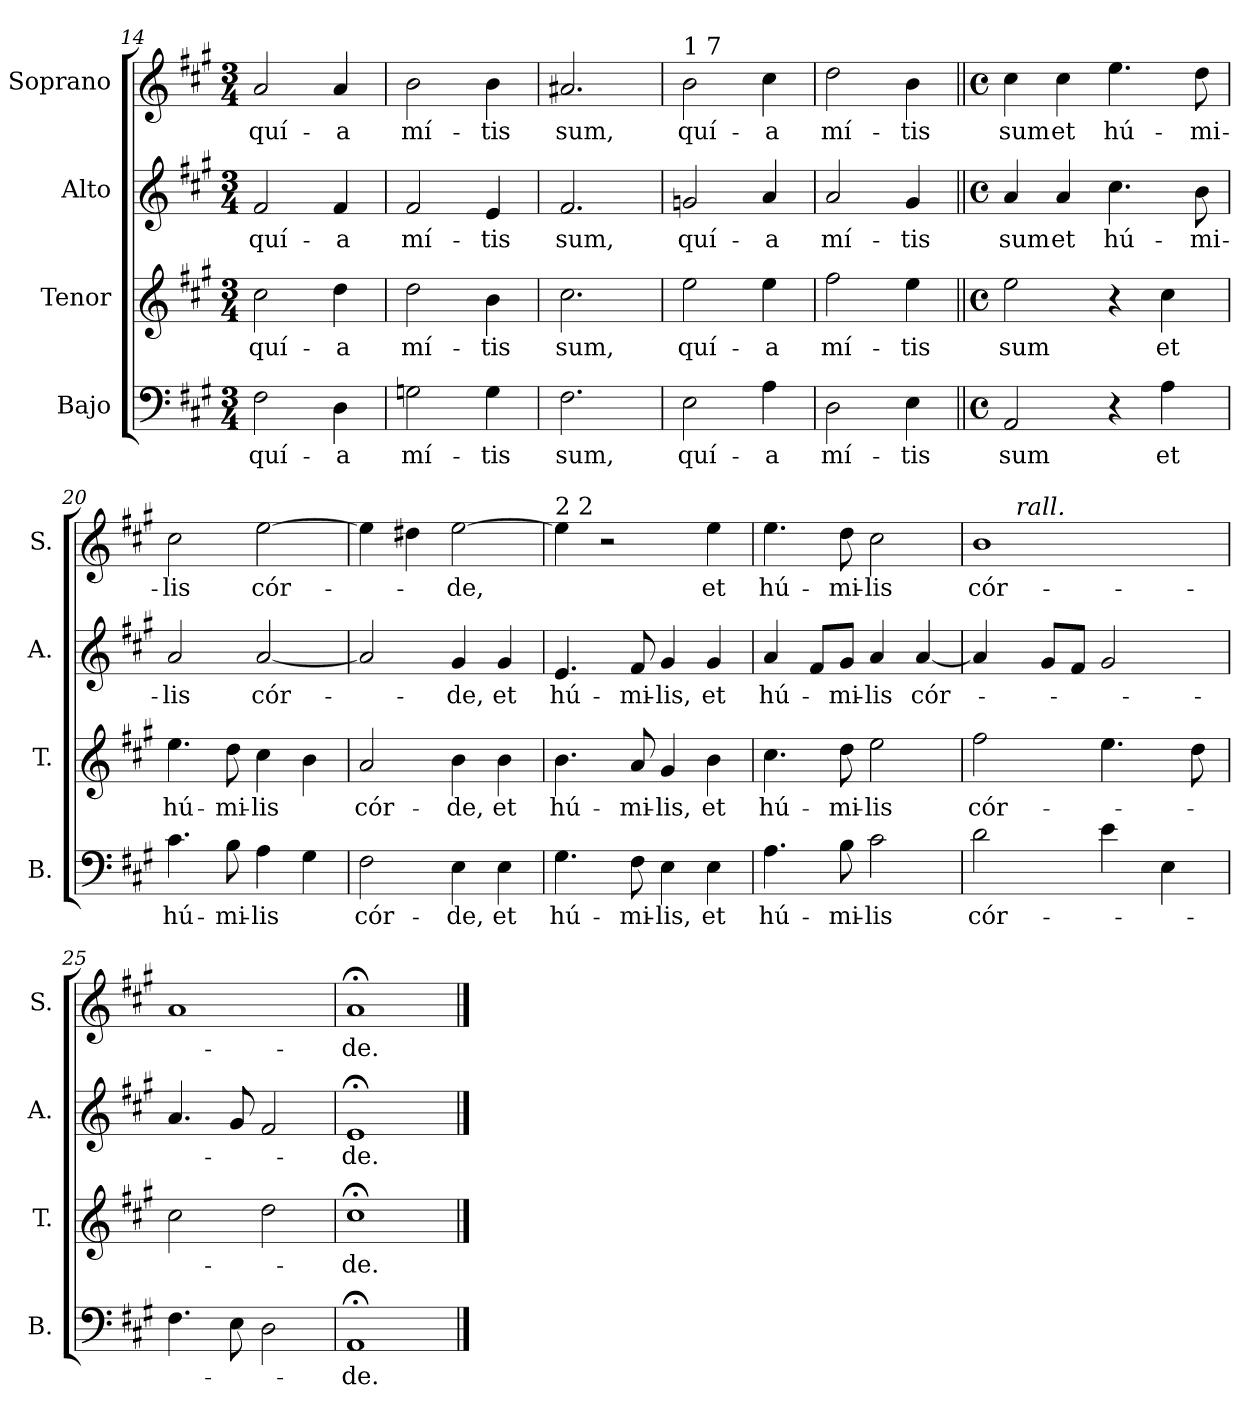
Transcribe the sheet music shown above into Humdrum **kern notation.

**kern	**text	**kern	**text	**kern	**text	**kern	**text
*part4	*part4	*part3	*part3	*part2	*part2	*part1	*part1
*staff4	*staff4	*staff3	*staff3	*staff2	*staff2	*staff1	*staff1
*I"Bajo	*	*I"Tenor	*	*I"Alto	*	*I"Soprano	*
*I'B.	*	*I'T.	*	*I'A.	*	*I'S.	*
*clefF4	*	*clefG2	*	*clefG2	*	*clefG2	*
*k[f#c#g#]	*	*k[f#c#g#]	*	*k[f#c#g#]	*	*k[f#c#g#]	*
*A:	*	*A:	*	*A:	*	*A:	*
*M3/4	*	*M3/4	*	*M3/4	*	*M3/4	*
=14	=14	=14	=14	=14	=14	=14	=14
!	!LO:LY:b	!	!LO:LY:b	!	!LO:LY:b	!	!LO:LY:b
2F#\	quí-	2cc#\	quí-	2f#/	quí-	2a/	quí-
!	!LO:LY:b	!	!LO:LY:b	!	!LO:LY:b	!	!LO:LY:b
4D\	-a	4dd\	-a	4f#/	-a	4a/	-a
=15	=15	=15	=15	=15	=15	=15	=15
!	!LO:LY:b	!	!LO:LY:b	!	!LO:LY:b	!	!LO:LY:b
2Gn\	mí-	2dd\	mí-	2f#/	mí-	2b\	mí-
!	!LO:LY:b	!	!LO:LY:b	!	!LO:LY:b	!	!LO:LY:b
4G\	-tis	4b\	-tis	4e/	-tis	4b\	-tis
=16	=16	=16	=16	=16	=16	=16	=16
!	!LO:LY:b	!	!LO:LY:b	!	!LO:LY:b	!	!LO:LY:b
2.F#\	sum,	2.cc#\	sum,	2.f#/	sum,	2.a#X/	sum,
!!LO:LB:g=z
=17	=17	=17	=17	=17	=17	=17	=17
!	!	!	!	!	!	!LO:TX:a:t=1 7	!
!	!LO:LY:b	!	!LO:LY:b	!	!LO:LY:b	!	!LO:LY:b
2E\	quí-	2ee\	quí-	2gn/	quí-	2b\	quí-
!	!LO:LY:b	!	!LO:LY:b	!	!LO:LY:b	!	!LO:LY:b
4A\	-a	4ee\	-a	4a/	-a	4cc#\	-a
=18	=18	=18	=18	=18	=18	=18	=18
!	!LO:LY:b	!	!LO:LY:b	!	!LO:LY:b	!	!LO:LY:b
2D\	mí-	2ff#\	mí-	2a/	mí-	2dd\	mí-
!	!LO:LY:b	!	!LO:LY:b	!	!LO:LY:b	!	!LO:LY:b
4E\	-tis	4ee\	-tis	4g#/	-tis	4b\	-tis
=19||	=19||	=19||	=19||	=19||	=19||	=19||	=19||
*M4/4	*	*M4/4	*	*M4/4	*	*M4/4	*
*met(c)	*	*met(c)	*	*met(c)	*	*met(c)	*
!	!LO:LY:b	!	!LO:LY:b	!	!LO:LY:b	!	!LO:LY:b
2AA/	sum	2ee\	sum	4a/	sum	4cc#\	sum
!	!	!	!	!	!LO:LY:b	!	!LO:LY:b
.	.	.	.	4a/	et	4cc#\	et
!	!	!	!	!	!LO:LY:b	!	!LO:LY:b
4r	.	4r	.	4.cc#\	hú-	4.ee\	hú-
!	!LO:LY:b	!	!LO:LY:b	!	!	!	!
4A\	et	4cc#\	et	.	.	.	.
!	!	!	!	!	!LO:LY:b	!	!LO:LY:b
.	.	.	.	8b\	-mi-	8dd\	-mi-
=20	=20	=20	=20	=20	=20	=20	=20
!	!LO:LY:b	!	!LO:LY:b	!	!LO:LY:b	!	!LO:LY:b
4.c#\	hú-	4.ee\	hú-	2a/	-lis	2cc#\	-lis
!	!LO:LY:b	!	!LO:LY:b	!	!	!	!
8B\	-mi-	8dd\	-mi-	.	.	.	.
!	!LO:LY:b:rj	!	!LO:LY:b:rj	!	!LO:LY:b	!	!LO:LY:b
4A\	-lis	4cc#\	-lis	[<2a/	cór-	[>2ee\	cór-
4G#\	.	4b\	.	.	.	.	.
=21	=21	=21	=21	=21	=21	=21	=21
!	!LO:LY:b	!	!LO:LY:b	!	!	!	!
2F#\	cór-	2a/	cór-	2a/]	.	4ee\]	.
.	.	.	.	.	.	4dd#X\	.
!	!LO:LY:b	!	!LO:LY:b	!	!LO:LY:b	!	!LO:LY:b
4E\	-de,	4b\	-de,	4g#/	-de,	[<2ee\	-de,
!	!LO:LY:b	!	!LO:LY:b	!	!LO:LY:b	!	!
4E\	et	4b\	et	4g#/	et	.	.
!!LO:LB:g=z
=22	=22	=22	=22	=22	=22	=22	=22
!	!	!	!	!	!	!LO:TX:a:t=2 2	!
!	!LO:LY:b	!	!LO:LY:b	!	!LO:LY:b	!	!
4.G#\	hú-	4.b\	hú-	4.e/	hú-	4ee\]	.
.	.	.	.	.	.	2r	.
!	!LO:LY:b	!	!LO:LY:b	!	!LO:LY:b	!	!
8F#\	-mi-	8a/	-mi-	8f#/	-mi-	.	.
!	!LO:LY:b:rj	!	!LO:LY:b:rj	!	!LO:LY:b:rj	!	!
4E\	-lis,	4g#/	-lis,	4g#/	-lis,	.	.
!	!LO:LY:b	!	!LO:LY:b	!	!LO:LY:b	!	!LO:LY:b
4E\	et	4b\	et	4g#/	et	4ee\	et
=23	=23	=23	=23	=23	=23	=23	=23
!	!LO:LY:b	!	!LO:LY:b	!	!LO:LY:b	!	!LO:LY:b
4.A\	hú-	4.cc#\	hú-	4a/	hú-	4.ee\	hú-
.	.	.	.	8f#/L	.	.	.
!	!LO:LY:b	!	!LO:LY:b	!	!LO:LY:b	!	!LO:LY:b
8B\	-mi-	8dd\	-mi-	8g#/J	-mi-	8dd\	-mi-
!	!LO:LY:b:rj	!	!LO:LY:b:rj	!	!LO:LY:b:rj	!	!LO:LY:b:rj
2c#\	-lis	2ee\	-lis	4a/	-lis	2cc#\	-lis
!	!	!	!	!	!LO:LY:b	!	!
.	.	.	.	[<4a/	cór-	.	.
=24	=24	=24	=24	=24	=24	=24	=24
!	!LO:LY:b	!	!LO:LY:b	!	!	!	!LO:LY:b
*	*	*	*	*	*	*^	*
2d\	cór-	2ff#\	cór-	4a/]	.	1b	8ryy	cór-
.	.	.	.	.	.	.	32ryy	.
!	!	!	!	!	!	!	!LO:TX:a:i:t=rall.	!
.	.	.	.	.	.	.	2ryy	.
.	.	.	.	8g#/L	.	.	.	.
.	.	.	.	8f#/J	.	.	.	.
4e\	.	4.ee\	.	2g#/	.	.	.	.
.	.	.	.	.	.	.	4ryy	.
4E\	.	.	.	.	.	.	.	.
.	.	8dd\	.	.	.	.	.	.
.	.	.	.	.	.	.	16.ryy	.
*	*	*	*	*	*	*v	*v	*
=25	=25	=25	=25	=25	=25	=25	=25
4.F#\	.	2cc#\	.	4.a/	.	1a	.
8E\	.	.	.	8g#/	.	.	.
2D\	.	2dd\	.	2f#/	.	.	.
=26	=26	=26	=26	=26	=26	=26	=26
!	!LO:LY:b	!	!LO:LY:b	!	!LO:LY:b	!	!LO:LY:b
1AA;	-de.	1cc#;<	-de.	1e;<	-de.	1a;<	-de.
==	==	==	==	==	==	==	==
*-	*-	*-	*-	*-	*-	*-	*-
